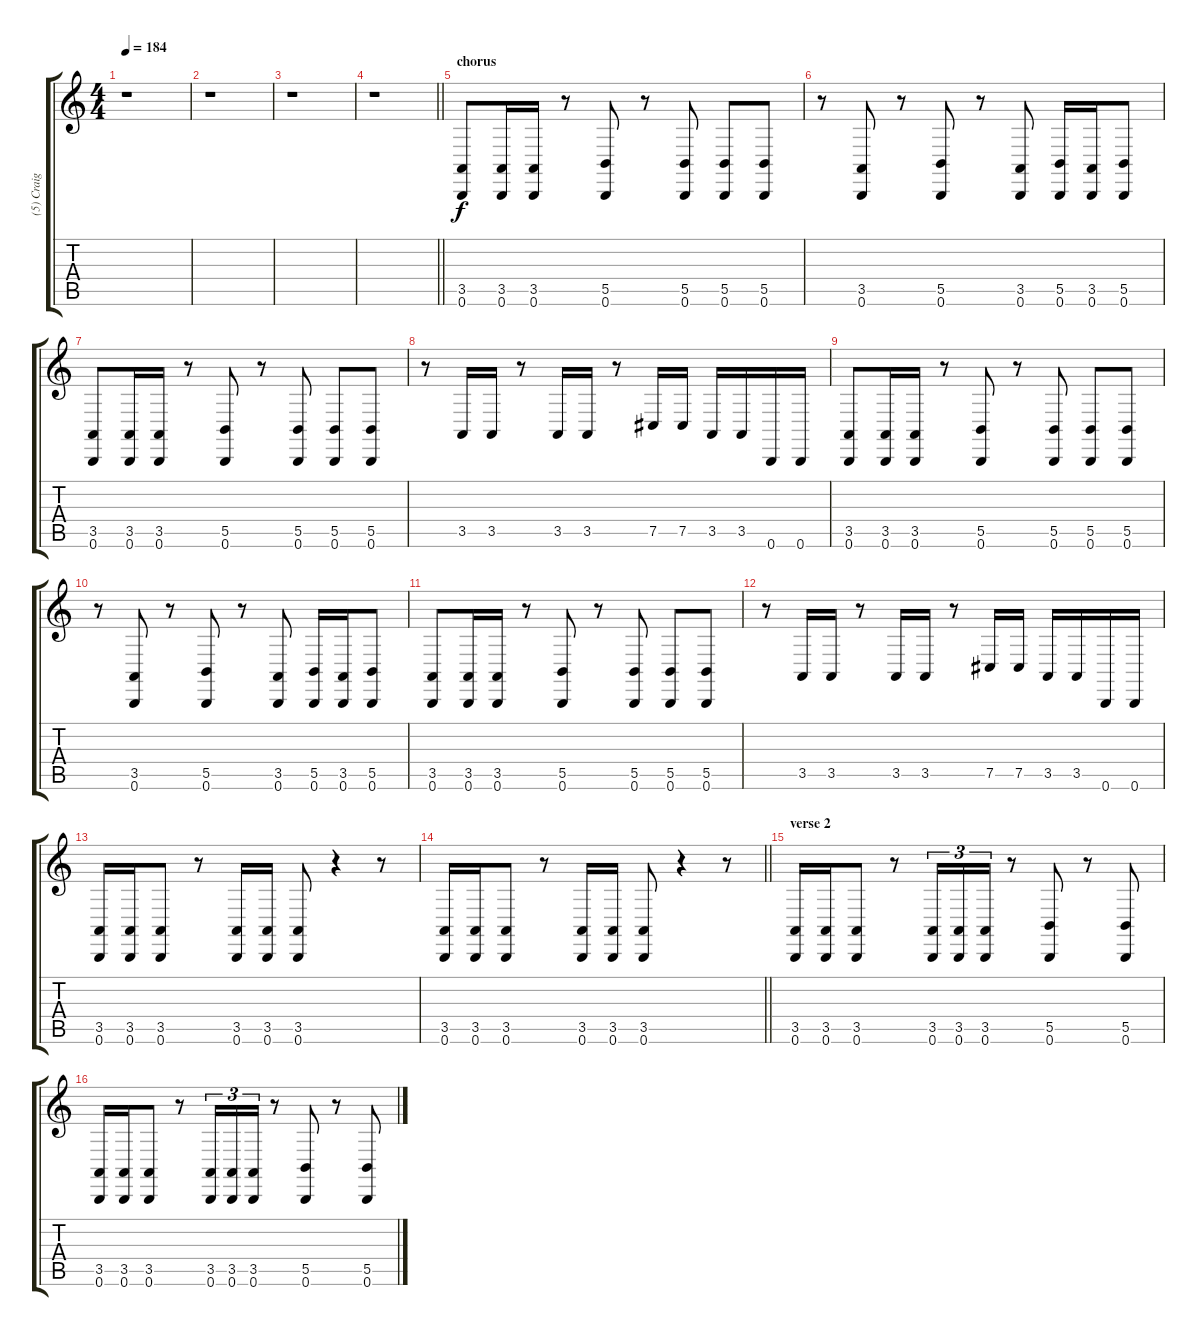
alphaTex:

\track ("(5) Craig - drum II" "(5) Craig ") {instrument synthdrum}
\staff {score tabs}
\tuning (Db4 Ab3 E3 B2 Gb2 B1) {hide}
\ts (4 4)
\tempo 184
\clef g2
\ks c
r.1{dy f} |
r.1 |
r.1 |
\barLineRight lightlight
r.1 |
\section ("" "chorus")
(3.5 0.6).8 (3.5 0.6).16 (3.5 0.6).16 r.8 (5.5 0.6).8 r.8 (5.5 0.6).8 (5.5 0.6).8 (5.5 0.6).8 |
r.8 (3.5 0.6).8 r.8 (5.5 0.6).8 r.8 (3.5 0.6).8 (5.5 0.6).16 (3.5 0.6).16 (5.5 0.6).8 |
(3.5 0.6).8 (3.5 0.6).16 (3.5 0.6).16 r.8 (5.5 0.6).8 r.8 (5.5 0.6).8 (5.5 0.6).8 (5.5 0.6).8 |
r.8 3.5.16 3.5.16 r.8 3.5.16 3.5.16 r.8 7.5.16 7.5.16 3.5.16 3.5.16 0.6.16 0.6.16 |
(3.5 0.6).8 (3.5 0.6).16 (3.5 0.6).16 r.8 (5.5 0.6).8 r.8 (5.5 0.6).8 (5.5 0.6).8 (5.5 0.6).8 |
r.8 (3.5 0.6).8 r.8 (5.5 0.6).8 r.8 (3.5 0.6).8 (5.5 0.6).16 (3.5 0.6).16 (5.5 0.6).8 |
(3.5 0.6).8 (3.5 0.6).16 (3.5 0.6).16 r.8 (5.5 0.6).8 r.8 (5.5 0.6).8 (5.5 0.6).8 (5.5 0.6).8 |
r.8 3.5.16 3.5.16 r.8 3.5.16 3.5.16 r.8 7.5.16 7.5.16 3.5.16 3.5.16 0.6.16 0.6.16 |
(3.5 0.6).16 (3.5 0.6).16 (3.5 0.6).8 r.8 (3.5 0.6).16 (3.5 0.6).16 (3.5 0.6).8 r.4 r.8 |
\barLineRight lightlight
(3.5 0.6).16 (3.5 0.6).16 (3.5 0.6).8 r.8 (3.5 0.6).16 (3.5 0.6).16 (3.5 0.6).8 r.4 r.8 |
\section ("" "verse 2")
(3.5 0.6).16 (3.5 0.6).16 (3.5 0.6).8 r.8 (3.5 0.6).16{tu (3 2)} (3.5 0.6).16{tu (3 2)} (3.5 0.6).16{tu (3 2)} r.8 (5.5 0.6).8 r.8 (5.5 0.6).8 |
(3.5 0.6).16 (3.5 0.6).16 (3.5 0.6).8 r.8 (3.5 0.6).16{tu (3 2)} (3.5 0.6).16{tu (3 2)} (3.5 0.6).16{tu (3 2)} r.8 (5.5 0.6).8 r.8 (5.5 0.6).8
